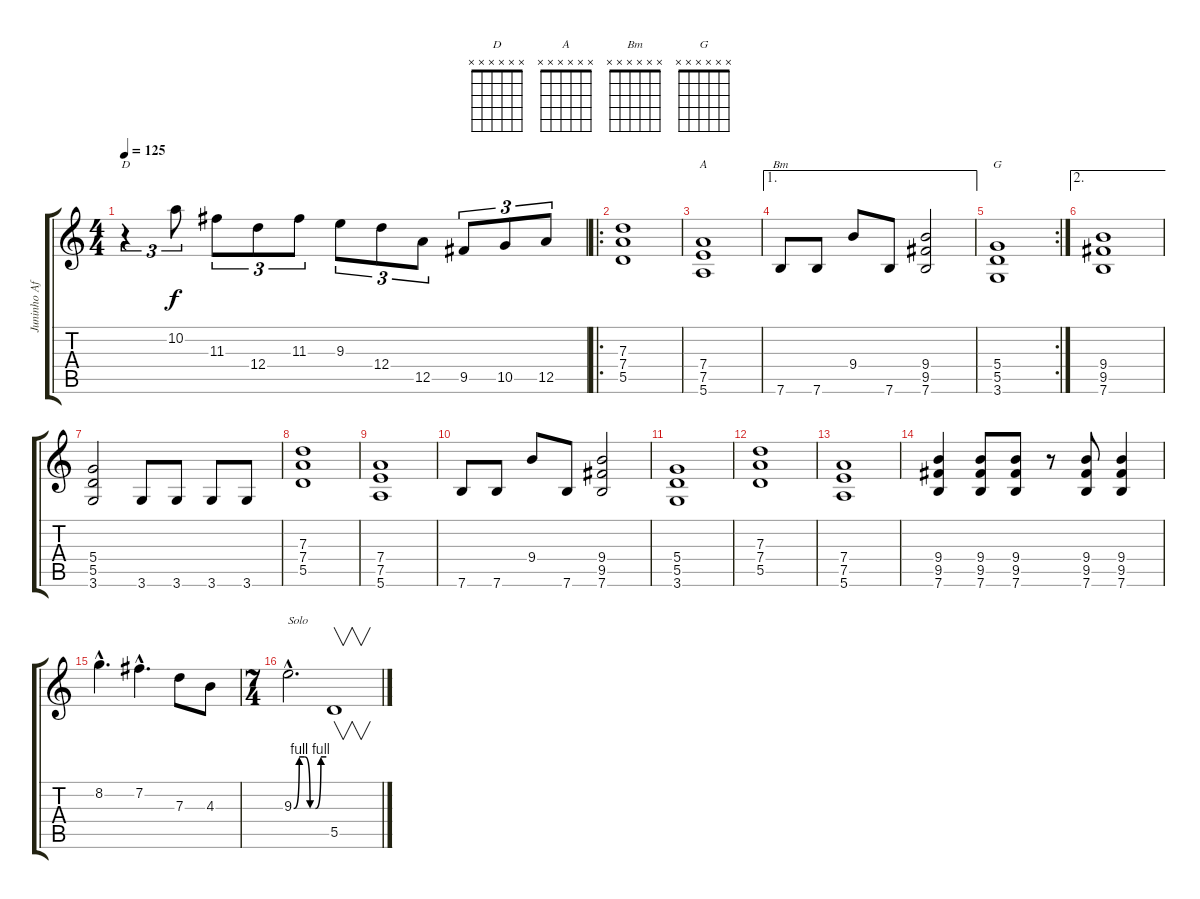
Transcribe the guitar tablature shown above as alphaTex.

\track ("Juninho Afram" "Juninho Af") {instrument distortionguitar}
\staff {score tabs}
\tuning (E4 B3 G3 D3 A2 E2) {hide}
\chord ("D" x x x x x x) {firstfret 0}
\chord ("A" x x x x x x) {firstfret 0}
\chord ("Bm" x x x x x x) {firstfret 0}
\chord ("G" x x x x x x) {firstfret 0}
\ts (4 4)
\tempo 125
\clef g2
\ks c
r.4{tu (3 2) ch "D" dy f} 10.2.8{tu (3 2)} 11.3.8{tu (3 2)} 12.4.8{tu (3 2)} 11.3.8{tu (3 2)} 9.3.8{tu (3 2)} 12.4.8{tu (3 2)} 12.5.8{tu (3 2)} 9.5.8{tu (3 2)} 10.5.8{tu (3 2)} 12.5.8{tu (3 2)} |
\ro
(7.3 7.4 5.5).1 |
(7.4 7.5 5.6).1{ch "A"} |
\ae 1
7.6.8{ch "Bm"} 7.6.8 9.4.8 7.6.8 (9.4 9.5 7.6).2 |
\rc 2
(5.4 5.5 3.6).1{ch "G"} |
\ae 2
(9.4 9.5 7.6).1 |
(5.4 5.5 3.6).2 3.6.8 3.6.8 3.6.8 3.6.8 |
(7.3 7.4 5.5).1 |
(7.4 7.5 5.6).1 |
7.6.8 7.6.8 9.4.8 7.6.8 (9.4 9.5 7.6).2 |
(5.4 5.5 3.6).1 |
(7.3 7.4 5.5).1 |
(7.4 7.5 5.6).1 |
(9.4 9.5 7.6).4 (9.4 9.5 7.6).8 (9.4 9.5 7.6).8 r.8 (9.4 9.5 7.6).8 (9.4 9.5 7.6).4 |
8.2{hac}.4{d} 7.2{hac}.4{d} 7.3.8 4.3.8 |
\ts (7 4)
9.3{be (custom 0 0 10 4 20 4 30 0 40 0 50 4 60 4) hac}.2{d txt "Solo"} 5.5.1{v}
